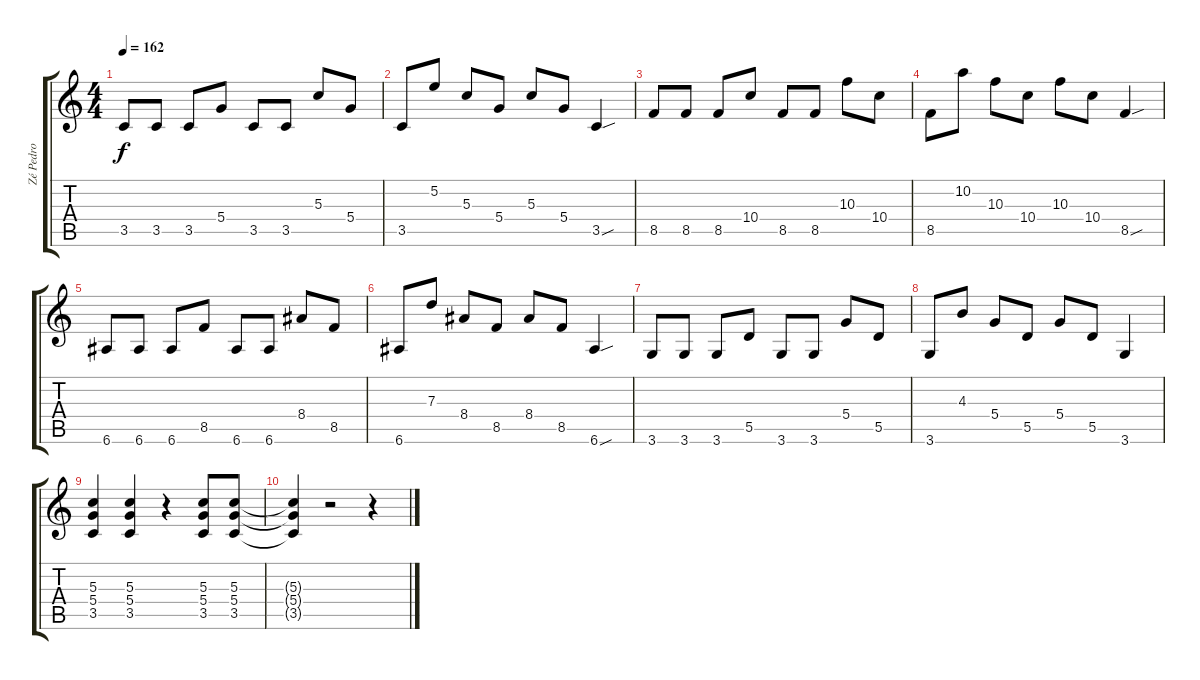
\track ("Zé Pedro" "Zé Pedro") {instrument overdrivenguitar}
\staff {score tabs}
\tuning (E4 B3 G3 D3 A2 E2) {hide}
\ts (4 4)
\tempo 162
\clef g2
\ks c
3.5.8{dy f} 3.5.8 3.5.8 5.4.8 3.5.8 3.5.8 5.3.8 5.4.8 |
3.5.8 5.2.8 5.3.8 5.4.8 5.3.8 5.4.8 3.5{sou}.4 |
8.5.8 8.5.8 8.5.8 10.4.8 8.5.8 8.5.8 10.3.8 10.4.8 |
8.5.8 10.2.8 10.3.8 10.4.8 10.3.8 10.4.8 8.5{sou}.4 |
6.6.8 6.6.8 6.6.8 8.5.8 6.6.8 6.6.8 8.4.8 8.5.8 |
6.6.8 7.3.8 8.4.8 8.5.8 8.4.8 8.5.8 6.6{sou}.4 |
3.6.8 3.6.8 3.6.8 5.5.8 3.6.8 3.6.8 5.4.8 5.5.8 |
3.6.8 4.3.8 5.4.8 5.5.8 5.4.8 5.5.8 3.6.4 |
(5.3 5.4 3.5).4 (5.3 5.4 3.5).4 r.4 (5.3 5.4 3.5).8 (5.3 5.4 3.5).8 |
(5.3{t} 5.4{t} 3.5{t}).4 r.2 r.4
